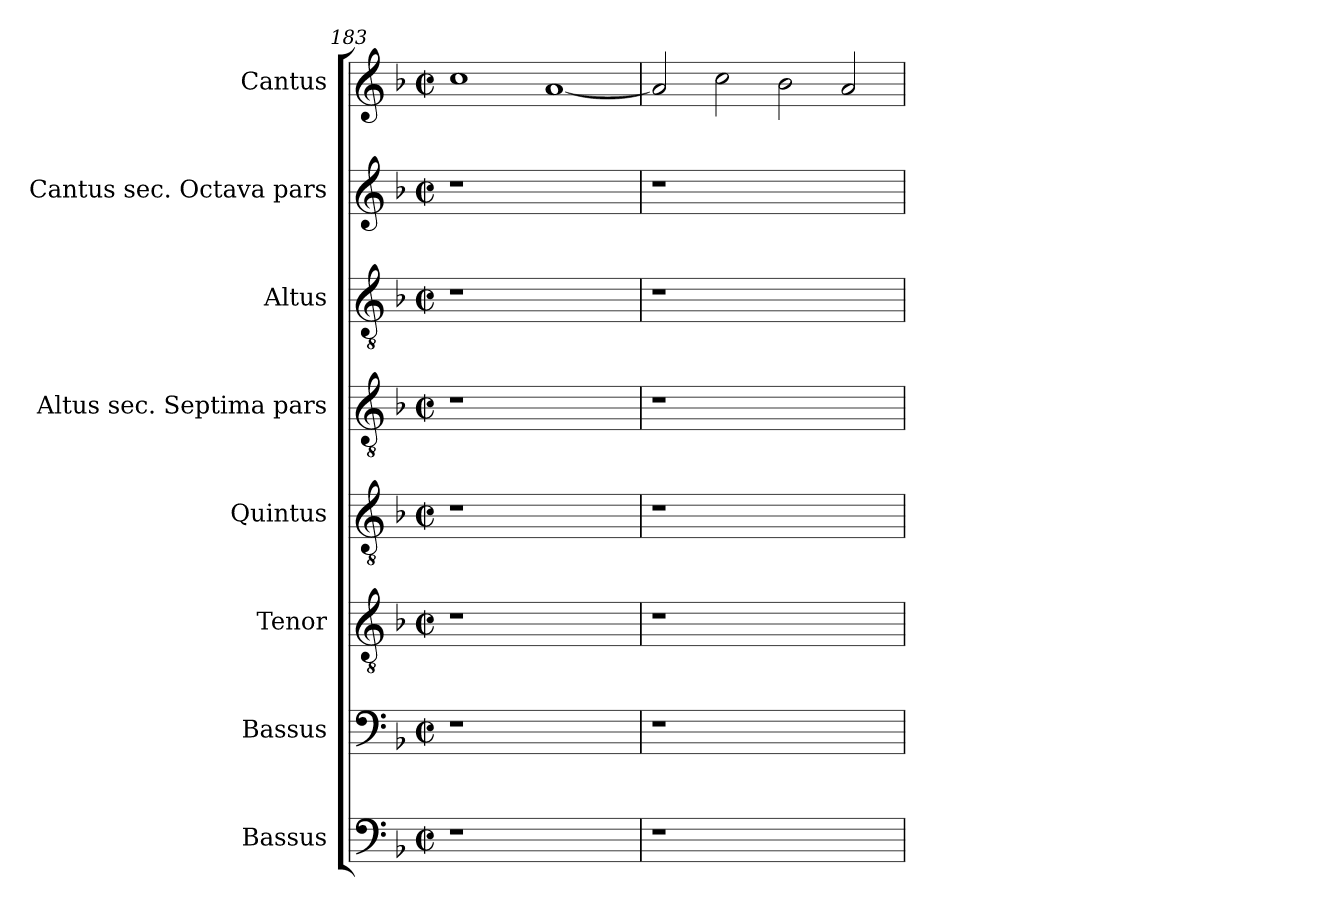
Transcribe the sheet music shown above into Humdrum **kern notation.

**kern	**kern	**kern	**kern	**kern	**kern	**kern	**kern
*part8	*part7	*part6	*part5	*part4	*part3	*part2	*part1
*staff8	*staff7	*staff6	*staff5	*staff4	*staff3	*staff2	*staff1
*I"Bassus	*I"Bassus	*I"Tenor	*I"Quintus	*I"Altus sec. Septima pars	*I"Altus	*I"Cantus sec. Octava pars	*I"Cantus
*	*I'Bassus	*I'Tenor	*I'Quintus	*	*I'Altus	*	*I'Cantus
*clefF4	*clefF4	*clefGv2	*clefGv2	*clefGv2	*clefGv2	*clefG2	*clefG2
*k[b-]	*k[b-]	*k[b-]	*k[b-]	*k[b-]	*k[b-]	*k[b-]	*k[b-]
*F:	*F:	*F:	*F:	*F:	*F:	*F:	*F:
*M2/2	*M2/2	*M2/2	*M2/2	*M2/2	*M2/2	*M2/2	*M2/2
*met(c|)	*met(c|)	*met(c|)	*met(c|)	*met(c|)	*met(c|)	*met(c|)	*met(c|)
=183	=183	=183	=183	=183	=183	=183	=183
1r	1r	1r	1r	1r	1r	1r	1cc
1ryy	1ryy	1ryy	1ryy	1ryy	1ryy	1ryy	[<1a
=184	=184	=184	=184	=184	=184	=184	=184
1r	1r	1r	1r	1r	1r	1r	2a/]
.	.	.	.	.	.	.	2cc\
1ryy	1ryy	1ryy	1ryy	1ryy	1ryy	1ryy	2b-\
.	.	.	.	.	.	.	2a/
=	=	=	=	=	=	=	=
*-	*-	*-	*-	*-	*-	*-	*-
